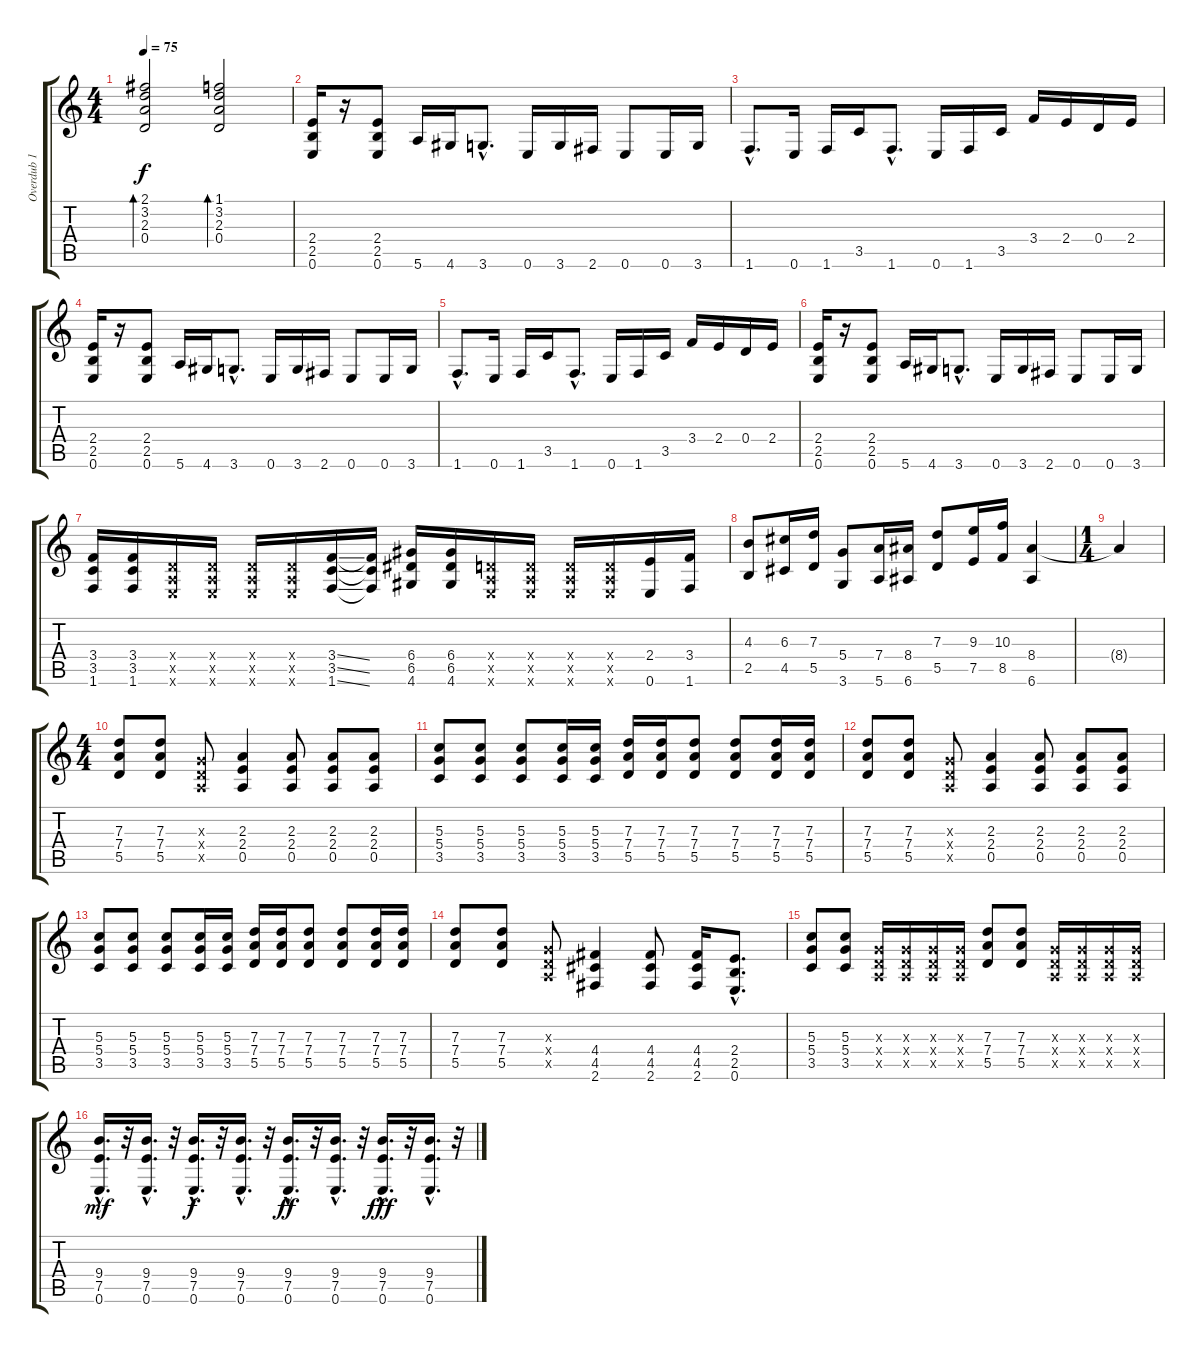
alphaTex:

\track ("Overdub 1" "Overdub 1") {instrument overdrivenguitar}
\staff {score tabs}
\tuning (E4 B3 G3 D3 A2 E2) {hide}
\ts (4 4)
\tempo 75
\clef g2
\ks c
(2.1 3.2 2.3 0.4).2{bd 240 dy f} (1.1 3.2 2.3 0.4).2{bd 240} |
(2.4 2.5 0.6).16 r.16 (2.4 2.5 0.6).8 5.6.16 4.6.16 3.6{hac}.8{d} 0.6.16 3.6.16 2.6.16 0.6.8 0.6.16 3.6.16 |
1.6{hac}.8{d} 0.6.16 1.6.16 3.5.16 1.6{hac}.8{d} 0.6.16 1.6.16 3.5.16 3.4.16 2.4.16 0.4.16 2.4.16 |
(2.4 2.5 0.6).16 r.16 (2.4 2.5 0.6).8 5.6.16 4.6.16 3.6{hac}.8{d} 0.6.16 3.6.16 2.6.16 0.6.8 0.6.16 3.6.16 |
1.6{hac}.8{d} 0.6.16 1.6.16 3.5.16 1.6{hac}.8{d} 0.6.16 1.6.16 3.5.16 3.4.16 2.4.16 0.4.16 2.4.16 |
(2.4 2.5 0.6).16 r.16 (2.4 2.5 0.6).8 5.6.16 4.6.16 3.6{hac}.8{d} 0.6.16 3.6.16 2.6.16 0.6.8 0.6.16 3.6.16 |
(3.4 3.5 1.6).16 (3.4 3.5 1.6).16 (0.4{x} 0.5{x} 0.6{x}).16 (0.4{x} 0.5{x} 0.6{x}).16 (0.4{x} 0.5{x} 0.6{x}).16 (0.4{x} 0.5{x} 0.6{x}).16 (3.4{ss} 3.5{ss} 1.6{ss}).16 (3.4{t} 3.5{t} 1.6{t}).16 (6.4 6.5 4.6).16 (6.4 6.5 4.6).16 (0.4{x} 0.5{x} 0.6{x}).16 (0.4{x} 0.5{x} 0.6{x}).16 (0.4{x} 0.5{x} 0.6{x}).16 (0.4{x} 0.5{x} 0.6{x}).16 (2.4 0.6).16 (3.4 1.6).16 |
(4.3 2.5).8 (6.3 4.5).16 (7.3 5.5).16 (5.4 3.6).8 (7.4 5.6).16 (8.4 6.6).16 (7.3 5.5).8 (9.3 7.5).16 (10.3 8.5).16 (8.4 6.6).4 |
\ts (1 4)
8.4{t}.4 |
\ts (4 4)
(7.3 7.4 5.5).8 (7.3 7.4 5.5).8 (0.3{x} 0.4{x} 0.5{x}).8 (2.3 2.4 0.5).4 (2.3 2.4 0.5).8 (2.3 2.4 0.5).8 (2.3 2.4 0.5).8 |
(5.3 5.4 3.5).8 (5.3 5.4 3.5).8 (5.3 5.4 3.5).8 (5.3 5.4 3.5).16 (5.3 5.4 3.5).16 (7.3 7.4 5.5).16 (7.3 7.4 5.5).16 (7.3 7.4 5.5).8 (7.3 7.4 5.5).8 (7.3 7.4 5.5).16 (7.3 7.4 5.5).16 |
(7.3 7.4 5.5).8 (7.3 7.4 5.5).8 (0.3{x} 0.4{x} 0.5{x}).8 (2.3 2.4 0.5).4 (2.3 2.4 0.5).8 (2.3 2.4 0.5).8 (2.3 2.4 0.5).8 |
(5.3 5.4 3.5).8 (5.3 5.4 3.5).8 (5.3 5.4 3.5).8 (5.3 5.4 3.5).16 (5.3 5.4 3.5).16 (7.3 7.4 5.5).16 (7.3 7.4 5.5).16 (7.3 7.4 5.5).8 (7.3 7.4 5.5).8 (7.3 7.4 5.5).16 (7.3 7.4 5.5).16 |
(7.3 7.4 5.5).8 (7.3 7.4 5.5).8 (0.3{x} 0.4{x} 0.5{x}).8 (4.4 4.5 2.6).4 (4.4 4.5 2.6).8 (4.4 4.5 2.6).16 (2.4{hac} 2.5{hac} 0.6{hac}).8{d} |
(5.3 5.4 3.5).8 (5.3 5.4 3.5).8 (0.3{x} 0.4{x} 0.5{x}).16 (0.3{x} 0.4{x} 0.5{x}).16 (0.3{x} 0.4{x} 0.5{x}).16 (0.3{x} 0.4{x} 0.5{x}).16 (7.3 7.4 5.5).8 (7.3 7.4 5.5).8 (0.3{x} 0.4{x} 0.5{x}).16 (0.3{x} 0.4{x} 0.5{x}).16 (0.3{x} 0.4{x} 0.5{x}).16 (0.3{x} 0.4{x} 0.5{x}).16 |
(9.4{hac} 7.5{hac} 0.6{hac}).16{d dy mf} r.32 (9.4{hac} 7.5{hac} 0.6{hac}).16{d} r.32 (9.4{hac} 7.5{hac} 0.6{hac}).16{d dy f} r.32 (9.4{hac} 7.5{hac} 0.6{hac}).16{d} r.32 (9.4{hac} 7.5{hac} 0.6{hac}).16{d dy ff} r.32 (9.4{hac} 7.5{hac} 0.6{hac}).16{d} r.32 (9.4{hac} 7.5{hac} 0.6{hac}).16{d dy fff} r.32 (9.4{hac} 7.5{hac} 0.6{hac}).16{d} r.32
